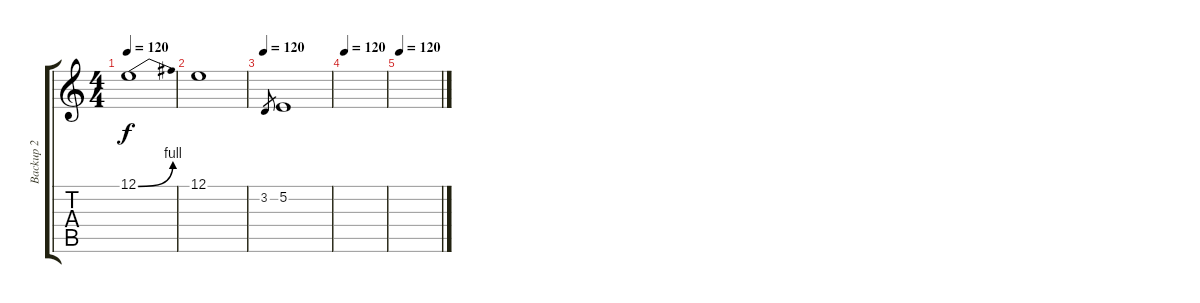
\track ("Backup 2" "Backup 2") {instrument voiceoohs}
\staff {score tabs}
\tuning (E4 B3 G3 D3 A2 E2) {hide}
\ts (4 4)
\tempo 120
\clef g2
\ks c
12.1{be (bend 0 0 60 4)}.1{dy f instrument distortionguitar} |
12.1.1{volume 14 instrument distortionguitar} |
\tempo 120
3.2.8{gr} 5.2.1{volume 0 instrument distortionguitar} |
\tempo 120
|
\tempo 120
